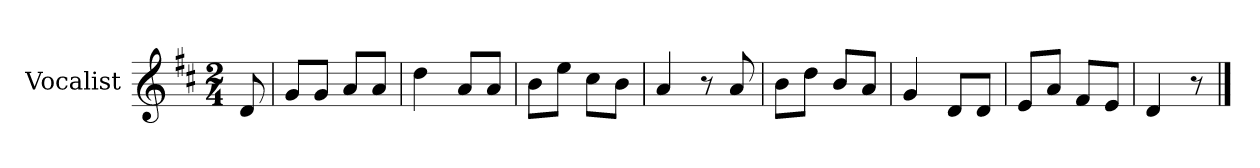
**kern
*part1
*staff1
*I"Vocalist
*k[f#c#]
*D:
*M2/4
=
8d
=1
8gL
8gJ
8aL
8aJ
=2
4dd
8aL
8aJ
=3
8bL
8eeJ
8cc#L
8bJ
=4
4a
8r
8a
=5
8bL
8ddJ
8bL
8aJ
=6
4g
8dL
8dJ
=7
8eL
8aJ
8f#L
8eJ
=8
4d
8r
==
*-
